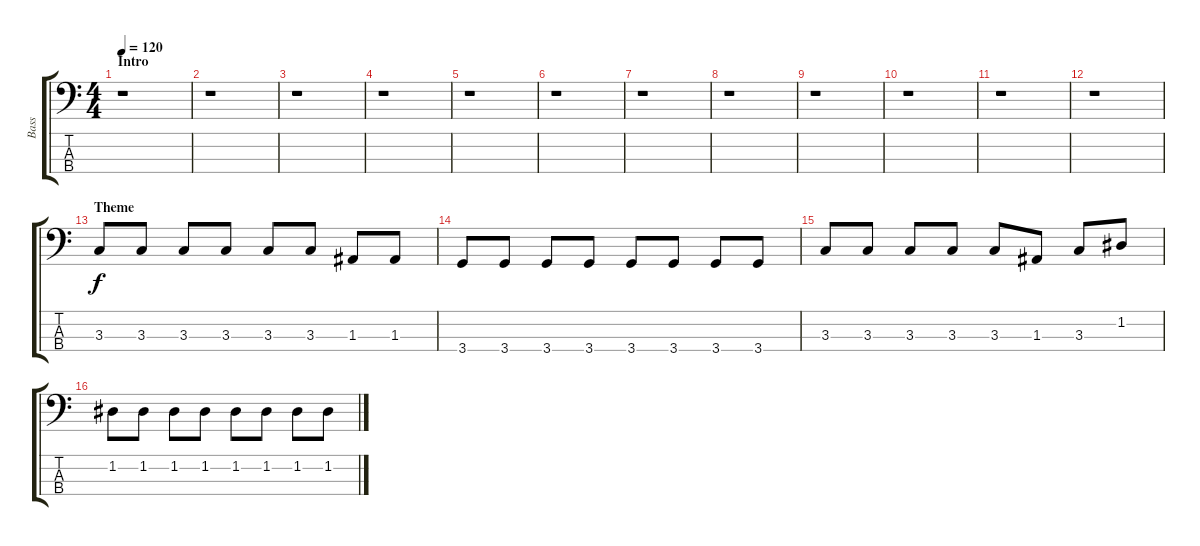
\track ("Bass" "Bass") {instrument electricbasspick}
\staff {score tabs}
\tuning (G2 D2 A1 E1) {hide}
\ts (4 4)
\section ("" "Intro")
\tempo 120
\clef f4
\ks c
r.1{dy f instrument electricbasspick} |
r.1 |
r.1 |
r.1 |
r.1 |
r.1 |
r.1 |
r.1 |
r.1 |
r.1 |
r.1 |
r.1 |
\section ("" "Theme")
3.3.8 3.3.8 3.3.8 3.3.8 3.3.8 3.3.8 1.3.8 1.3.8 |
3.4.8 3.4.8 3.4.8 3.4.8 3.4.8 3.4.8 3.4.8 3.4.8 |
3.3.8 3.3.8 3.3.8 3.3.8 3.3.8 1.3.8 3.3.8 1.2.8 |
1.2.8 1.2.8 1.2.8 1.2.8 1.2.8 1.2.8 1.2.8 1.2.8
